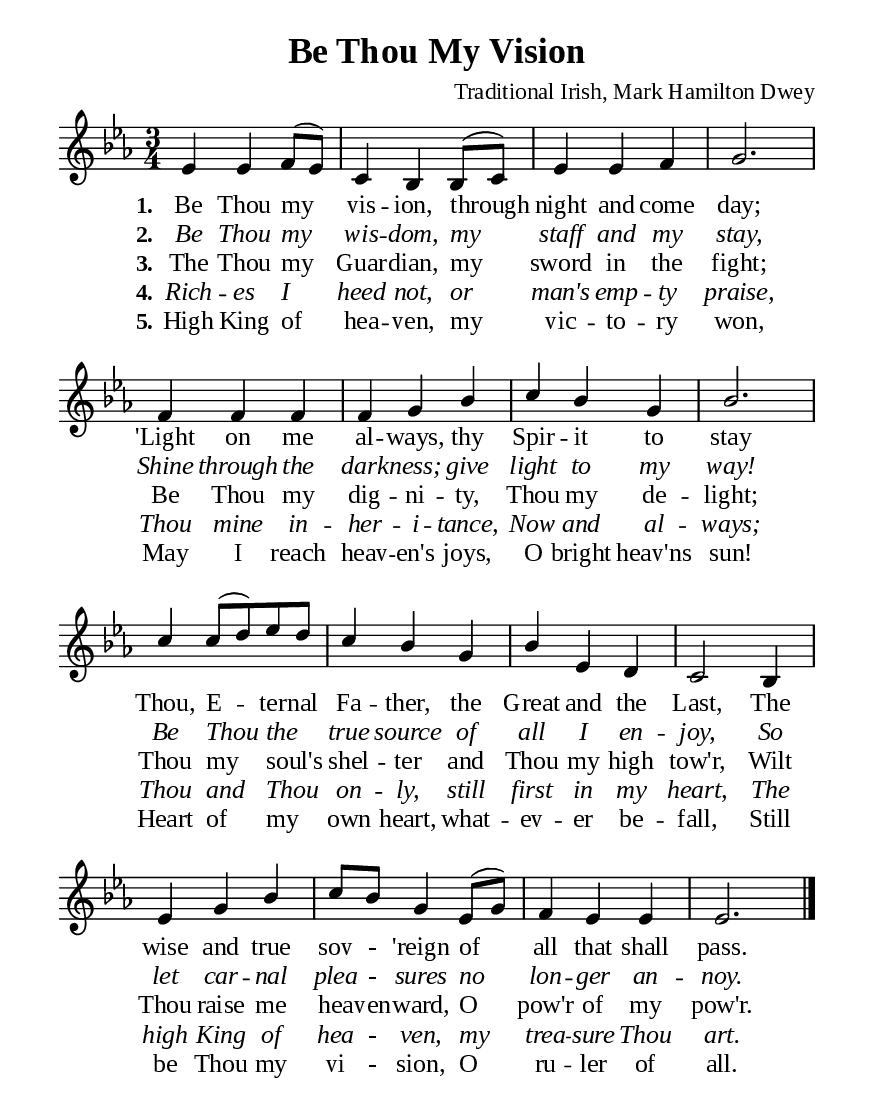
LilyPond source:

\version "2.18.2"

\header {
  title = "Be Thou My Vision"
  composer = "Traditional Irish, Mark Hamilton Dwey"
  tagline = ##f
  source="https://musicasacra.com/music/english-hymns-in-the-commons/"
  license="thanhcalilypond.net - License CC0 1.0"
}

global= {
  \key ees \major
  \time 3/4
  \override Score.BarNumber.break-visibility = ##(#f #f #f)
}

\paper {
  #(set-paper-size "a5")
  top-margin = 10\mm
  bottom-margin = 10\mm
  left-margin = 10\mm
  right-margin = 10\mm
  indent = #0
  #(define fonts
	 (make-pango-font-tree "Liberation Serif"
	 		       "Liberation Serif"
			       "Liberation Serif"
			       (/ 20 20)))
  system-system-spacing = #'((basic-distance . 3) (padding . 3))
}

printItalic = \with {
  \override LyricText.font-shape = #'italic
}

% Verse music
musicVerseSoprano = \relative c' {
  %{	01	%} ees4 ees f8 (ees) |
  %{	02	%} c4 bes bes8 (c) |
  %{	03	%} ees4 ees f |
  %{	04	%} g2. |
  %{	05	%} f4 f f |
  %{	06	%} f g bes |
  %{	07	%} c bes g |
  %{	08	%} bes2. |
  %{	09	%} c4 c8 (d) ees d |
  %{	10	%} c4 bes g |
  %{	11	%} bes ees, d |
  %{	12	%} c2 bes4 |
  %{	13	%} ees g bes |
  %{	14	%} c8 bes g4 ees8 (g) |
  %{	15	%} f4 ees ees |
  %{	16	%} ees2. \bar "|."
}

% Verse lyrics
verseOne = \lyricmode {
  \set stanza = #"1."
  Be Thou my vis -- ion, through night and come day;
  'Light on me al -- ways, thy Spir -- it to stay
  Thou, E -- ter -- nal Fa -- ther, the Great and the Last,
  The wise and true sov - 'reign of all that shall pass.
}

verseTwo = \lyricmode {
  \set stanza = #"2."
  Be Thou my wis -- dom, my staff and my stay,
  Shine through the dark -- ness; give light to my way!
  Be Thou the _ true source of all I en -- joy,
  So let car -- nal plea - sures no lon -- ger an -- noy.
}

verseThree = \lyricmode {
  \set stanza = #"3."
  The Thou my Guar -- dian, my sword in the fight;
  Be Thou my dig -- ni -- ty, Thou my de -- light;
  Thou my soul's _ shel -- ter and Thou my high tow'r,
  Wilt Thou raise me hea -- ven -- ward, O pow'r of my pow'r.
}

verseFour = \lyricmode {
  \set stanza = #"4."
  Rich -- es I heed not, or man's emp -- ty praise,
  Thou mine in -- her -- i -- tance,
  Now and al -- ways;
  Thou and Thou _ on -- ly, still first in my heart,
  The high King of hea - ven, my trea -- sure Thou art.
}

verseFive = \lyricmode {
  \set stanza = #"5."
  High King of hea -- ven, my vic -- to -- ry won,
  May I reach heav -- en's joys, O bright heav'ns sun!
  Heart of my _ own heart, what -- ev -- er be -- fall,
  Still be Thou my vi - sion, O ru -- ler of all.
}

% Layout
\score {
    \new ChoirStaff <<
      \new Staff <<
        \clef "treble"
        \new Voice = "sopranos" { \global \stemUp \slurUp \musicVerseSoprano }
      >>
      \new Lyrics \lyricsto sopranos \verseOne
      \new Lyrics \printItalic \lyricsto sopranos \verseTwo
      \new Lyrics \lyricsto sopranos \verseThree
      \new Lyrics \printItalic \lyricsto sopranos \verseFour
      \new Lyrics \lyricsto sopranos \verseFive
    >>
}
